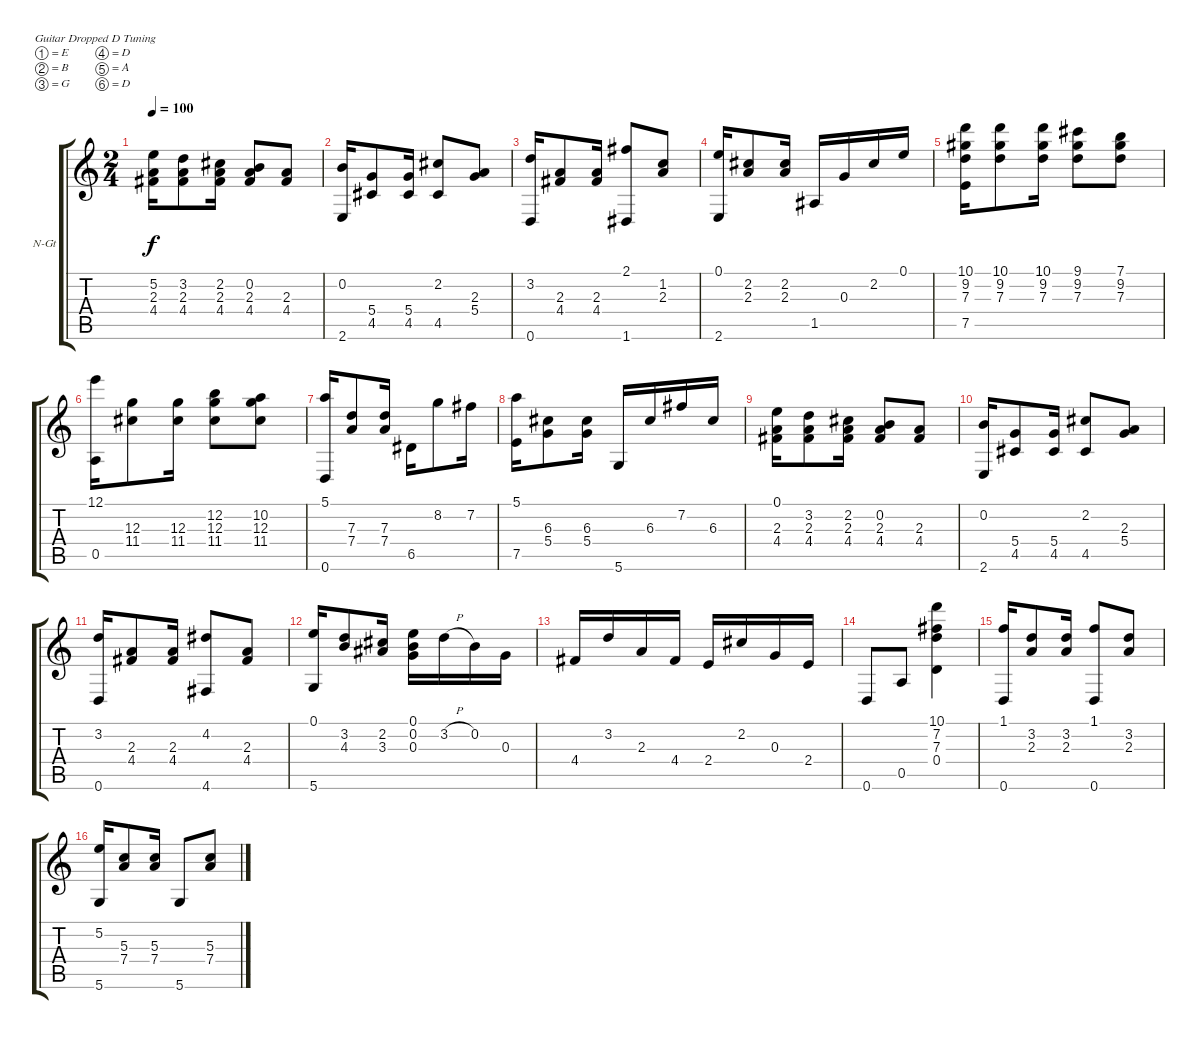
\bracketExtendMode groupsimilarinstruments
\firstSystemTrackNameOrientation horizontal
\otherSystemsTrackNameOrientation horizontal
\track ("Track 1" "N-Gt") {instrument acousticguitarnylon}
\staff {score tabs}
\tuning (E4 B3 G3 D3 A2 D2)
\ts (2 4)
\tempo 100
\clef g2
\ks c
(5.2 2.3 4.4).16{dy f} (3.2 2.3 4.4).8 (2.2 2.3 4.4).16 (0.2 2.3 4.4).8 (2.3 4.4).8 |
(0.2 2.6).16 (5.4 4.5).8 (5.4 4.5).16 (2.2 4.5).8 (2.3 5.4).8 |
(3.2 0.6).16 (2.3 4.4).8 (2.3 4.4).16 (2.1 1.6).8 (1.2 2.3).8 |
(0.1 2.6).16 (2.2 2.3).8 (2.2 2.3).16 1.5.16 0.3.16 2.2.16 0.1.16 |
(10.1 9.2 7.3 7.5).16 (10.1 9.2 7.3).8 (10.1 9.2 7.3).16 (9.1 9.2 7.3).8 (7.1 9.2 7.3).8 |
(12.1 0.5).16 (12.3 11.4).8 (12.3 11.4).16 (12.2 12.3 11.4).8 (10.2 12.3 11.4).8 |
(5.1 0.6).16 (7.3 7.4).8 (7.3 7.4).16 6.5.16 8.2.8 7.2.16 |
(5.1 7.5).16 (6.3 5.4).8 (6.3 5.4).16 5.6.16 6.3.16 7.2.16 6.3.16 |
(0.1 2.3 4.4).16 (3.2 2.3 4.4).8 (2.2 2.3 4.4).16 (0.2 2.3 4.4).8 (2.3 4.4).8 |
(0.2 2.6).16 (5.4 4.5).8 (5.4 4.5).16 (2.2 4.5).8 (2.3 5.4).8 |
(3.2 0.6).16 (2.3 4.4).8 (2.3 4.4).16 (4.2 4.6).8 (2.3 4.4).8 |
(0.1 5.6).16 (3.2 4.3).8 (2.2 3.3).16 (0.1 0.2 0.3).16 3.2{h}.16 0.2.16 0.3.16 |
4.4.16 3.2.16 2.3.16 4.4.16 2.4.16 2.2.16 0.3.16 2.4.16 |
0.6.8 0.5.8 (10.1 7.2 7.3 0.4).4 |
(1.1 0.6).16 (3.2 2.3).8 (3.2 2.3).16 (1.1 0.6).8 (3.2 2.3).8 |
(5.2 5.6).16 (5.3 7.4).8 (5.3 7.4).16 5.6.8 (5.3 7.4).8
